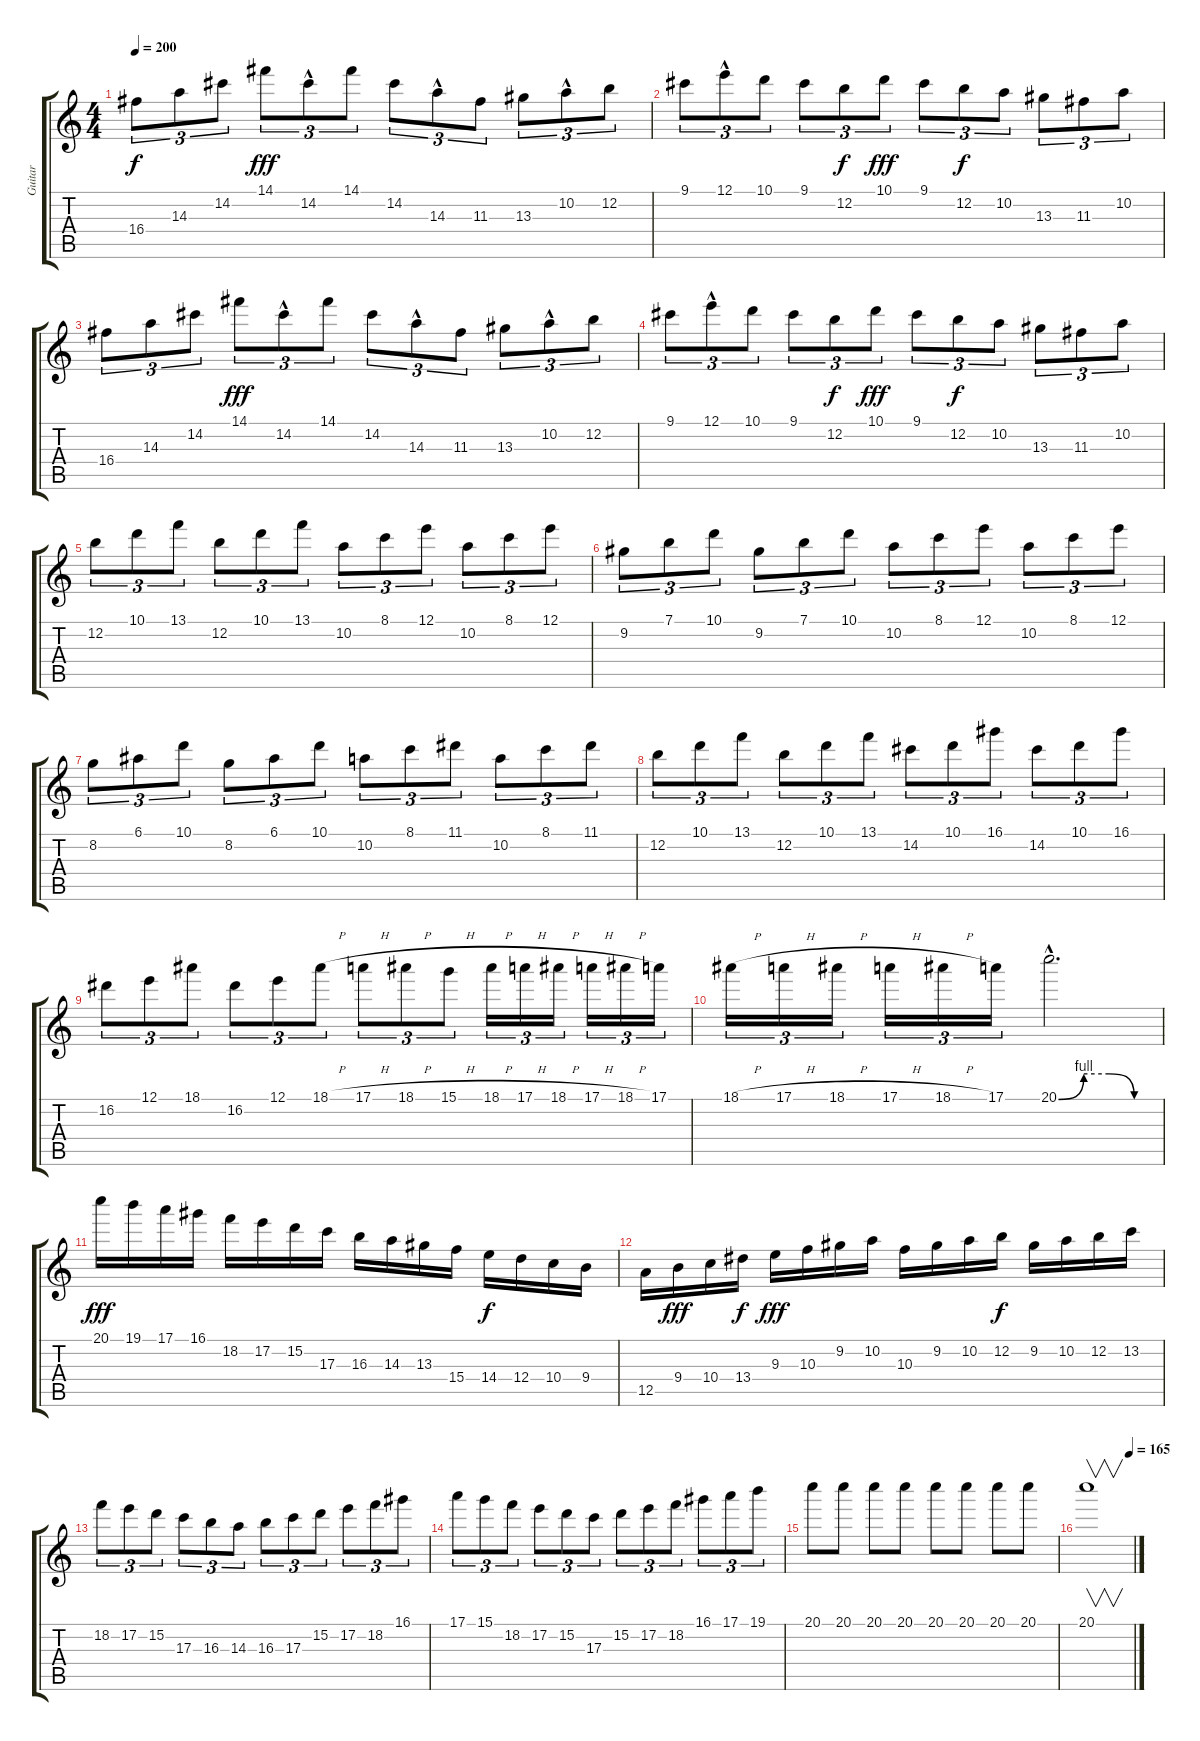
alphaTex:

\track ("Guitar" "Guitar") {instrument distortionguitar}
\staff {score tabs}
\tuning (E4 B3 G3 D3 A2 E2) {hide}
\ts (4 4)
\tempo 200
\clef g2
\ks c
16.4.8{tu (3 2) dy f} 14.3.8{tu (3 2)} 14.2.8{tu (3 2)} 14.1.8{tu (3 2) dy fff} 14.2{hac}.8{tu (3 2)} 14.1.8{tu (3 2)} 14.2.8{tu (3 2)} 14.3{hac}.8{tu (3 2)} 11.3.8{tu (3 2)} 13.3.8{tu (3 2)} 10.2{hac}.8{tu (3 2)} 12.2.8{tu (3 2)} |
9.1.8{tu (3 2)} 12.1{hac}.8{tu (3 2)} 10.1.8{tu (3 2)} 9.1.8{tu (3 2)} 12.2.8{tu (3 2) dy f} 10.1.8{tu (3 2) dy fff} 9.1.8{tu (3 2)} 12.2.8{tu (3 2) dy f} 10.2.8{tu (3 2)} 13.3.8{tu (3 2)} 11.3.8{tu (3 2)} 10.2.8{tu (3 2)} |
16.4.8{tu (3 2)} 14.3.8{tu (3 2)} 14.2.8{tu (3 2)} 14.1.8{tu (3 2) dy fff} 14.2{hac}.8{tu (3 2)} 14.1.8{tu (3 2)} 14.2.8{tu (3 2)} 14.3{hac}.8{tu (3 2)} 11.3.8{tu (3 2)} 13.3.8{tu (3 2)} 10.2{hac}.8{tu (3 2)} 12.2.8{tu (3 2)} |
9.1.8{tu (3 2)} 12.1{hac}.8{tu (3 2)} 10.1.8{tu (3 2)} 9.1.8{tu (3 2)} 12.2.8{tu (3 2) dy f} 10.1.8{tu (3 2) dy fff} 9.1.8{tu (3 2)} 12.2.8{tu (3 2) dy f} 10.2.8{tu (3 2)} 13.3.8{tu (3 2)} 11.3.8{tu (3 2)} 10.2.8{tu (3 2)} |
12.2.8{tu (3 2)} 10.1.8{tu (3 2)} 13.1.8{tu (3 2)} 12.2.8{tu (3 2)} 10.1.8{tu (3 2)} 13.1.8{tu (3 2)} 10.2.8{tu (3 2)} 8.1.8{tu (3 2)} 12.1.8{tu (3 2)} 10.2.8{tu (3 2)} 8.1.8{tu (3 2)} 12.1.8{tu (3 2)} |
9.2.8{tu (3 2)} 7.1.8{tu (3 2)} 10.1.8{tu (3 2)} 9.2.8{tu (3 2)} 7.1.8{tu (3 2)} 10.1.8{tu (3 2)} 10.2.8{tu (3 2)} 8.1.8{tu (3 2)} 12.1.8{tu (3 2)} 10.2.8{tu (3 2)} 8.1.8{tu (3 2)} 12.1.8{tu (3 2)} |
8.2.8{tu (3 2)} 6.1.8{tu (3 2)} 10.1.8{tu (3 2)} 8.2.8{tu (3 2)} 6.1.8{tu (3 2)} 10.1.8{tu (3 2)} 10.2.8{tu (3 2)} 8.1.8{tu (3 2)} 11.1.8{tu (3 2)} 10.2.8{tu (3 2)} 8.1.8{tu (3 2)} 11.1.8{tu (3 2)} |
12.2.8{tu (3 2)} 10.1.8{tu (3 2)} 13.1.8{tu (3 2)} 12.2.8{tu (3 2)} 10.1.8{tu (3 2)} 13.1.8{tu (3 2)} 14.2.8{tu (3 2)} 10.1.8{tu (3 2)} 16.1.8{tu (3 2)} 14.2.8{tu (3 2)} 10.1.8{tu (3 2)} 16.1.8{tu (3 2)} |
16.2.8{tu (3 2)} 12.1.8{tu (3 2)} 18.1.8{tu (3 2)} 16.2.8{tu (3 2)} 12.1.8{tu (3 2)} 18.1{h}.8{tu (3 2)} 17.1{h}.8{tu (3 2)} 18.1{h}.8{tu (3 2)} 15.1{h}.8{tu (3 2)} 18.1{h}.16{tu (3 2)} 17.1{h}.16{tu (3 2)} 18.1{h}.16{tu (3 2)} 17.1{h}.16{tu (3 2)} 18.1{h}.16{tu (3 2)} 17.1.16{tu (3 2)} |
18.1{h}.16{tu (3 2)} 17.1{h}.16{tu (3 2)} 18.1{h}.16{tu (3 2)} 17.1{h}.16{tu (3 2)} 18.1{h}.16{tu (3 2)} 17.1.16{tu (3 2)} 20.1{be (custom 0 0 15 4 30 4 45 0 60 0) hac}.2{d} |
20.1.16{dy fff} 19.1.16 17.1.16 16.1.16 18.2.16 17.2.16 15.2.16 17.3.16 16.3.16 14.3.16 13.3.16 15.4.16 14.4.16{dy f} 12.4.16 10.4.16 9.4.16 |
12.5.16 9.4.16{dy fff} 10.4.16 13.4.16{dy f} 9.3.16{dy fff} 10.3.16 9.2.16 10.2.16 10.3.16 9.2.16 10.2.16 12.2.16{dy f} 9.2.16 10.2.16 12.2.16 13.2.16 |
18.2.8{tu (3 2)} 17.2.8{tu (3 2)} 15.2.8{tu (3 2)} 17.3.8{tu (3 2)} 16.3.8{tu (3 2)} 14.3.8{tu (3 2)} 16.3.8{tu (3 2)} 17.3.8{tu (3 2)} 15.2.8{tu (3 2)} 17.2.8{tu (3 2)} 18.2.8{tu (3 2)} 16.1.8{tu (3 2)} |
17.1.8{tu (3 2)} 15.1.8{tu (3 2)} 18.2.8{tu (3 2)} 17.2.8{tu (3 2)} 15.2.8{tu (3 2)} 17.3.8{tu (3 2)} 15.2.8{tu (3 2)} 17.2.8{tu (3 2)} 18.2.8{tu (3 2)} 16.1.8{tu (3 2)} 17.1.8{tu (3 2)} 19.1.8{tu (3 2)} |
20.1.8 20.1.8 20.1.8 20.1.8 20.1.8 20.1.8 20.1.8 20.1.8 |
\tempo (165 0.9166666666666666)
20.1.1{v}
